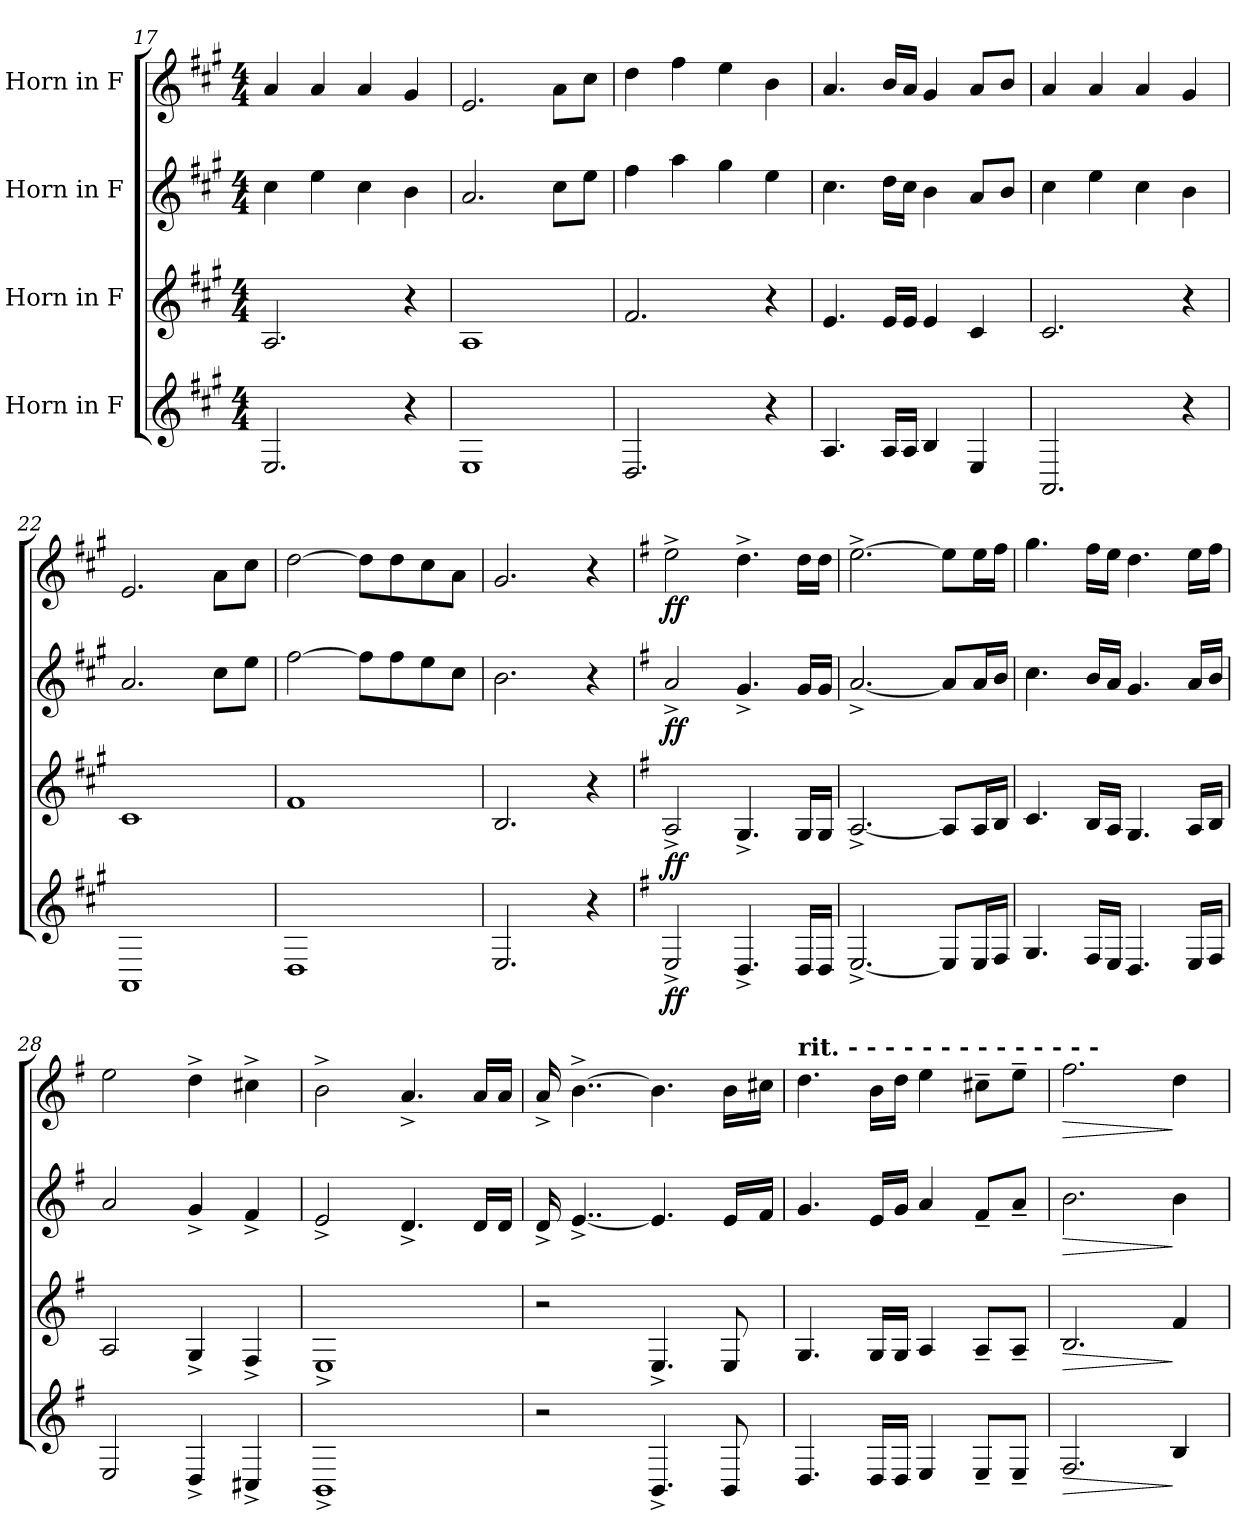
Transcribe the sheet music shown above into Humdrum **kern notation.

**kern	**dynam	**kern	**dynam	**kern	**dynam	**kern	**dynam
*part4	*part4	*part3	*part3	*part2	*part2	*part1	*part1
*staff4	*staff4	*staff3	*staff3	*staff2	*staff2	*staff1	*staff1
*I"Horn in F	*	*I"Horn in F	*	*I"Horn in F	*	*I"Horn in F	*
*clefG2	*	*clefG2	*	*clefG2	*	*clefG2	*
*ITrd4c7	*	*ITrd4c7	*	*ITrd4c7	*	*ITrd4c7	*
*k[f#c#]	*	*k[f#c#]	*	*k[f#c#]	*	*k[f#c#]	*
*M4/4	*	*M4/4	*	*M4/4	*	*M4/4	*
*MM100	*	*MM100	*	*MM100	*	*MM100	*
=17	=17	=17	=17	=17	=17	=17	=17
2.AA/	.	2.D/	.	4f#\	.	4d/	.
.	.	.	.	4a\	.	4d/	.
.	.	.	.	4f#\	.	4d/	.
4r	.	4r	.	4e\	.	4c#/	.
=18	=18	=18	=18	=18	=18	=18	=18
1AA	.	1D	.	2.d/	.	2.A/	.
.	.	.	.	8f#\L	.	8d\L	.
.	.	.	.	8a\J	.	8f#\J	.
=19	=19	=19	=19	=19	=19	=19	=19
2.GG/	.	2.B/	.	4b\	.	4g\	.
.	.	.	.	4dd\	.	4b\	.
.	.	.	.	4cc#\	.	4a\	.
4r	.	4r	.	4a\	.	4e\	.
!!LO:PB:g=z
=20	=20	=20	=20	=20	=20	=20	=20
4.D/	.	4.A/	.	4.f#\	.	4.d/	.
16D/LL	.	16A/LL	.	16g\LL	.	16e/LL	.
16D/JJ	.	16A/JJ	.	16f#\JJ	.	16d/JJ	.
4E/	.	4A/	.	4e\	.	4c#/	.
4AA/	.	4F#/	.	8d/L	.	8d/L	.
.	.	.	.	8e/J	.	8e/J	.
=21	=21	=21	=21	=21	=21	=21	=21
2.DD/	.	2.F#/	.	4f#\	.	4d/	.
.	.	.	.	4a\	.	4d/	.
.	.	.	.	4f#\	.	4d/	.
4r	.	4r	.	4e\	.	4c#/	.
=22	=22	=22	=22	=22	=22	=22	=22
1DD	.	1F#	.	2.d/	.	2.A/	.
.	.	.	.	8f#\L	.	8d\L	.
.	.	.	.	8a\J	.	8f#\J	.
=23	=23	=23	=23	=23	=23	=23	=23
1GG	.	1B	.	[2b\	.	[2g\	.
.	.	.	.	8b\L]	.	8g\L]	.
.	.	.	.	8b\	.	8g\	.
.	.	.	.	8a\	.	8f#\	.
.	.	.	.	8f#\J	.	8d\J	.
=24	=24	=24	=24	=24	=24	=24	=24
2.AA/	.	2.E/	.	2.e\	.	2.c#/	.
4r	.	4r	.	4r	.	4r	.
=25	=25	=25	=25	=25	=25	=25	=25
*k[]	*	*k[]	*	*k[]	*	*k[]	*
!	!LO:DY:b	!	!LO:DY:b	!	!LO:DY:b	!	!LO:DY:b
2AA^/	ff	2D^/	ff	2d^/	ff	2a^\	ff
4.GG^/	.	4.C^/	.	4.c^/	.	4.g^\	.
16GG/LL	.	16C/LL	.	16c/LL	.	16g\LL	.
16GG/JJ	.	16C/JJ	.	16c/JJ	.	16g\JJ	.
=26	=26	=26	=26	=26	=26	=26	=26
[2.AA^/	.	[2.D^/	.	[2.d^/	.	[2.a^\	.
8AA/L]	.	8D/L]	.	8d/L]	.	8a\L]	.
16AA/L	.	16D/L	.	16d/L	.	16a\L	.
16BB/JJ	.	16E/JJ	.	16e/JJ	.	16b\JJ	.
!!LO:LB:g=z
=27	=27	=27	=27	=27	=27	=27	=27
4.C/	.	4.F/	.	4.f\	.	4.cc\	.
16BB/LL	.	16E/LL	.	16e/LL	.	16b\LL	.
16AA/JJ	.	16D/JJ	.	16d/JJ	.	16a\JJ	.
4.GG/	.	4.C/	.	4.c/	.	4.g\	.
16AA/LL	.	16D/LL	.	16d/LL	.	16a\LL	.
16BB/JJ	.	16E/JJ	.	16e/JJ	.	16b\JJ	.
=28	=28	=28	=28	=28	=28	=28	=28
2AA/	.	2D/	.	2d/	.	2a\	.
4GG^/	.	4C^/	.	4c^/	.	4g^\	.
4FF#X^/	.	4BB^/	.	4B^/	.	4f#X^\	.
=29	=29	=29	=29	=29	=29	=29	=29
1EE^	.	1AA^	.	2A^/	.	2e^\	.
.	.	.	.	4.G^/	.	4.d^/	.
.	.	.	.	16G/LL	.	16d/LL	.
.	.	.	.	16G/JJ	.	16d/JJ	.
=30	=30	=30	=30	=30	=30	=30	=30
2r	.	2r	.	16G^/	.	16d^/	.
.	.	.	.	[4..A^/	.	[4..e^\	.
4.EE^/	.	4.AA^/	.	4.A/]	.	4.e\]	.
8EE/	.	8AA/	.	16A/LL	.	16e\LL	.
.	.	.	.	16B/JJ	.	16f#X\JJ	.
=31	=31	=31	=31	=31	=31	=31	=31
*	*	*	*	*	*	*MM80	*
!	!	!	!	!	!	!LO:TX:a:B:t=rit. - - - - - - - - - - - - - -	!
4.GG/	.	4.C/	.	4.c/	.	4.g\	.
16GG/LL	.	16C/LL	.	16A/LL	.	16e\LL	.
16GG/JJ	.	16C/JJ	.	16c/JJ	.	16g\JJ	.
4AA/	.	4D/	.	4d/	.	4a\	.
*	*	*	*	*	*	*MM74	*
8AA~/L	.	8D~/L	.	8B~/L	.	8f#X~\L	.
8AA~/J	.	8D~/J	.	8d~/J	.	8a~\J	.
=32	=32	=32	=32	=32	=32	=32	=32
*	*	*	*	*	*	*MM68	*
!	!LO:HP:b	!	!LO:HP:b	!	!LO:HP:b	!	!LO:HP:b
2.BB/	>	2.E/	>	2.e\	>	2.b\	>
4E/	]	4B/	]	4e\	]	4g\	]
=	=	=	=	=	=	=	=
*-	*-	*-	*-	*-	*-	*-	*-
